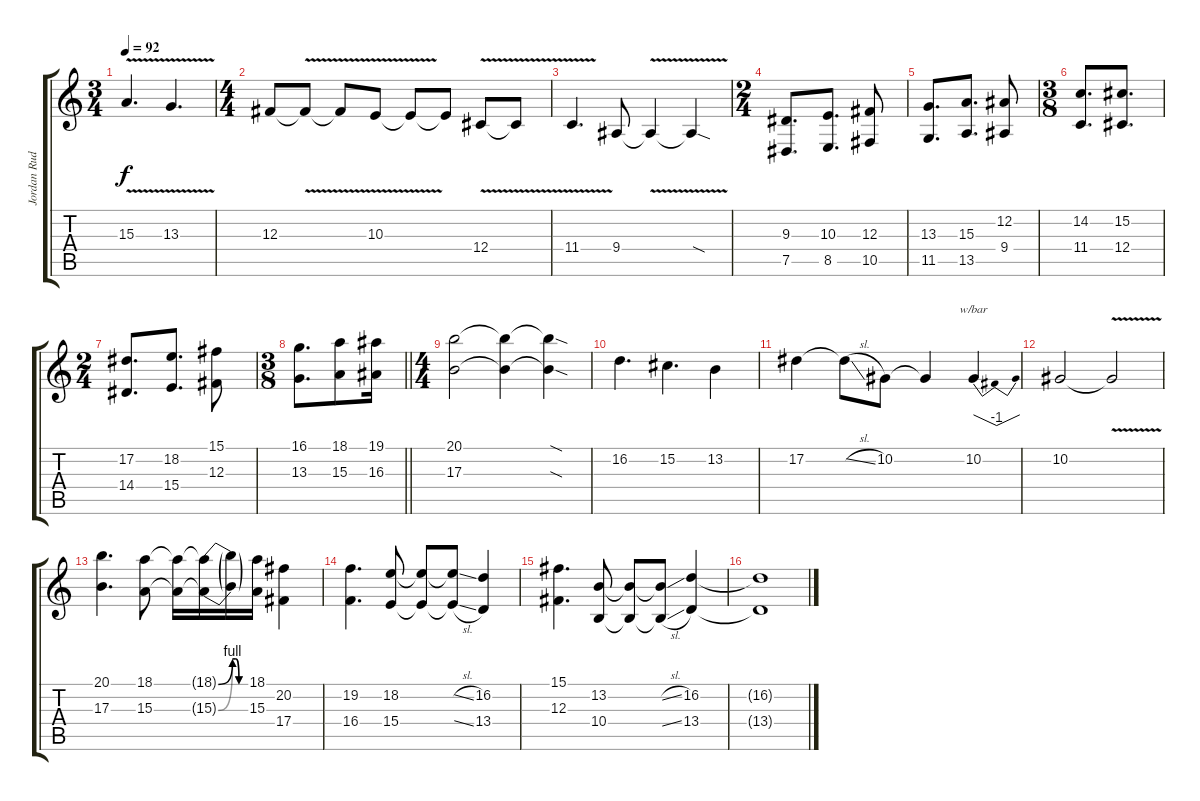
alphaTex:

\track ("Jordan Rudess Keyboards1" "Jordan Rud") {instrument lead2sawtooth}
\staff {score tabs}
\tuning (Eb4 Bb3 Gb3 Db3 Ab2 Eb2) {hide}
\ts (3 4)
\tempo 92
\clef g2
\ks c
15.3{v}.4{d dy f} 13.3{v}.4{d} |
\ts (4 4)
12.3.8 12.3{v t}.8 12.3{t}.8 10.3{v}.8 10.3{t}.8 10.3{t}.8 12.4{v}.8 12.4{t}.8 |
11.4{v}.4{d} 9.4.8 9.4{v t}.4 9.4{sod t}.4 |
\ts (2 4)
(9.3 7.5).8{d volume 10} (10.3 8.5).8{d} (12.3 10.5).8 |
(13.3 11.5).8{d} (15.3 13.5).8{d} (12.2 9.4).8 |
\ts (3 8)
(14.2 11.4).8{d} (15.2 12.4).8{d} |
\ts (2 4)
(17.2 14.4).8{d} (18.2 15.4).8{d} (15.1 12.3).8 |
\ts (3 8)
\barLineRight lightlight
(16.1 13.3).8{d} (18.1 15.3).8 (19.1 16.3).16 |
\ts (4 4)
(20.1 17.3).2 (20.1{t} 17.3{t}).4 (20.1{sod t} 17.3{sod t}).4 |
16.2.4{d} 15.2.4{d} 13.2.4 |
17.2.4 17.2{sl t}.8 10.2.8 10.2{t}.4 10.2.4{tbe (dip default 0 0 30 -4 60 0)} |
10.2.2 10.2{v t}.2 |
(20.1 17.3).4{d} (18.1 15.3).8 (18.1{t} 15.3{t}).16 (18.1{be (bend 0 0 60 4) t} 15.3{be (bend 0 0 60 4) t}).16 (18.1{be (custom 0 4 15 4 30 0 60 0) t} 15.3{be (custom 0 4 15 4 30 0 60 0) t}).16 (18.1 15.3).16 (20.2 17.4).4 |
(19.2 16.4).4{d} (18.2 15.4).8 (18.2{t} 15.4{t}).8 (18.2{sl t} 15.4{sl t}).8 (16.2 13.4).4 |
(15.1 12.3).4{d} (13.2 10.4).8 (13.2{t} 10.4{t}).8 (13.2{sl t} 10.4{sl t}).8 (16.2 13.4).4 |
(16.2{t} 13.4{t}).1
